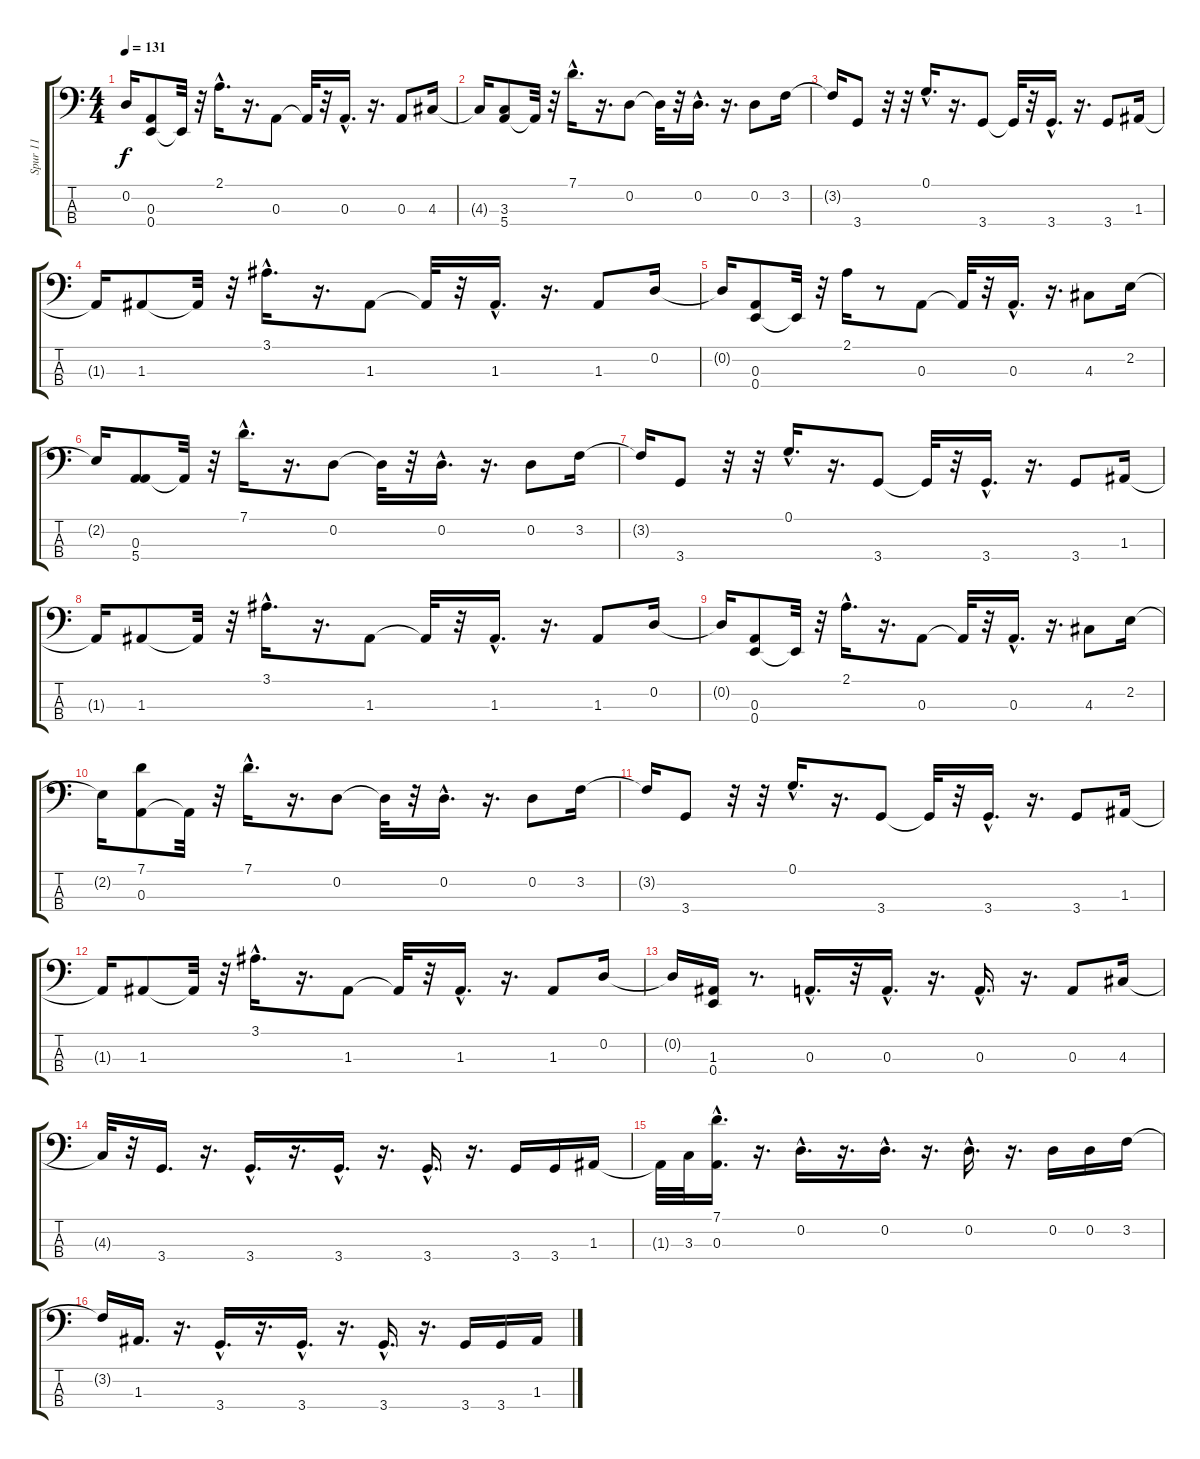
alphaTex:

\track ("Spur 11" "Spur 11") {instrument synthbass2}
\staff {score tabs}
\tuning (G2 D2 A1 E1) {hide}
\ts (4 4)
\tempo 131
\clef f4
\ks c
0.2{t}.16{dy f} (0.3 0.4).8 0.4{t}.32 r.32 2.1{hac}.16{d} r.16{d} 0.3.8 0.3{t}.32 r.32 0.3{hac}.16{d} r.16{d} 0.3.8 4.3.16 |
4.3{t}.16 (3.3 5.4).8 5.4{t}.32 r.32 7.1{hac}.16{d} r.16{d} 0.2.8 0.2{t}.32 r.32 0.2{hac}.16{d} r.16{d} 0.2.8 3.2.16 |
3.2{t}.16 3.4.8 r.32 r.32 0.1{hac}.16{d} r.16{d} 3.4.8 3.4{t}.32 r.32 3.4{hac}.16{d} r.16{d} 3.4.8 1.3.16 |
1.3{t}.16 1.3.8 1.3{t}.32 r.32 3.1{hac}.16{d} r.16{d} 1.3.8 1.3{t}.32 r.32 1.3{hac}.16{d} r.16{d} 1.3.8 0.2.16 |
0.2{t}.16 (0.3 0.4).8 0.4{t}.32 r.32 2.1.16 r.8 0.3.8 0.3{t}.32 r.32 0.3{hac}.16{d} r.16{d} 4.3.8 2.2.16 |
2.2{t}.16 (0.3 5.4).8 5.4{t}.32 r.32 7.1{hac}.16{d} r.16{d} 0.2.8 0.2{t}.32 r.32 0.2{hac}.16{d} r.16{d} 0.2.8 3.2.16 |
3.2{t}.16 3.4.8 r.32 r.32 0.1{hac}.16{d} r.16{d} 3.4.8 3.4{t}.32 r.32 3.4{hac}.16{d} r.16{d} 3.4.8 1.3.16 |
1.3{t}.16 1.3.8 1.3{t}.32 r.32 3.1{hac}.16{d} r.16{d} 1.3.8 1.3{t}.32 r.32 1.3{hac}.16{d} r.16{d} 1.3.8 0.2.16 |
0.2{t}.16 (0.3 0.4).8 0.4{t}.32 r.32 2.1{hac}.16{d} r.16{d} 0.3.8 0.3{t}.32 r.32 0.3{hac}.16{d} r.16{d} 4.3.8 2.2.16 |
2.2{t}.16 (7.1 0.3).8 0.3{t}.32 r.32 7.1{hac}.16{d} r.16{d} 0.2.8 0.2{t}.32 r.32 0.2{hac}.16{d} r.16{d} 0.2.8 3.2.16 |
3.2{t}.16 3.4.8 r.32 r.32 0.1{hac}.16{d} r.16{d} 3.4.8 3.4{t}.32 r.32 3.4{hac}.16{d} r.16{d} 3.4.8 1.3.16 |
1.3{t}.16 1.3.8 1.3{t}.32 r.32 3.1{hac}.16{d} r.16{d} 1.3.8 1.3{t}.32 r.32 1.3{hac}.16{d} r.16{d} 1.3.8 0.2.16 |
0.2{t}.16 (1.3 0.4).16 r.8{d} 0.3{hac}.16{d} r.32 0.3{hac}.16{d} r.16{d} 0.3{hac}.16{d} r.16{d} 0.3.8 4.3.16 |
4.3{t}.32 r.32 3.4.16{d} r.16{d} 3.4{hac}.16{d} r.16{d} 3.4{hac}.16{d} r.16{d} 3.4{hac}.16{d} r.16{d} 3.4.16 3.4.16 1.3.16 |
1.3{t}.32 3.3.32 (7.1 0.3{hac}).16{d} r.16{d} 0.2{hac}.16{d} r.16{d} 0.2{hac}.16{d} r.16{d} 0.2{hac}.16{d} r.16{d} 0.2.16 0.2.16 3.2.16 |
3.2{t}.16 1.3.16{d} r.16{d} 3.4{hac}.16{d} r.16{d} 3.4{hac}.16{d} r.16{d} 3.4{hac}.16{d} r.16{d} 3.4.16 3.4.16 1.3.16
